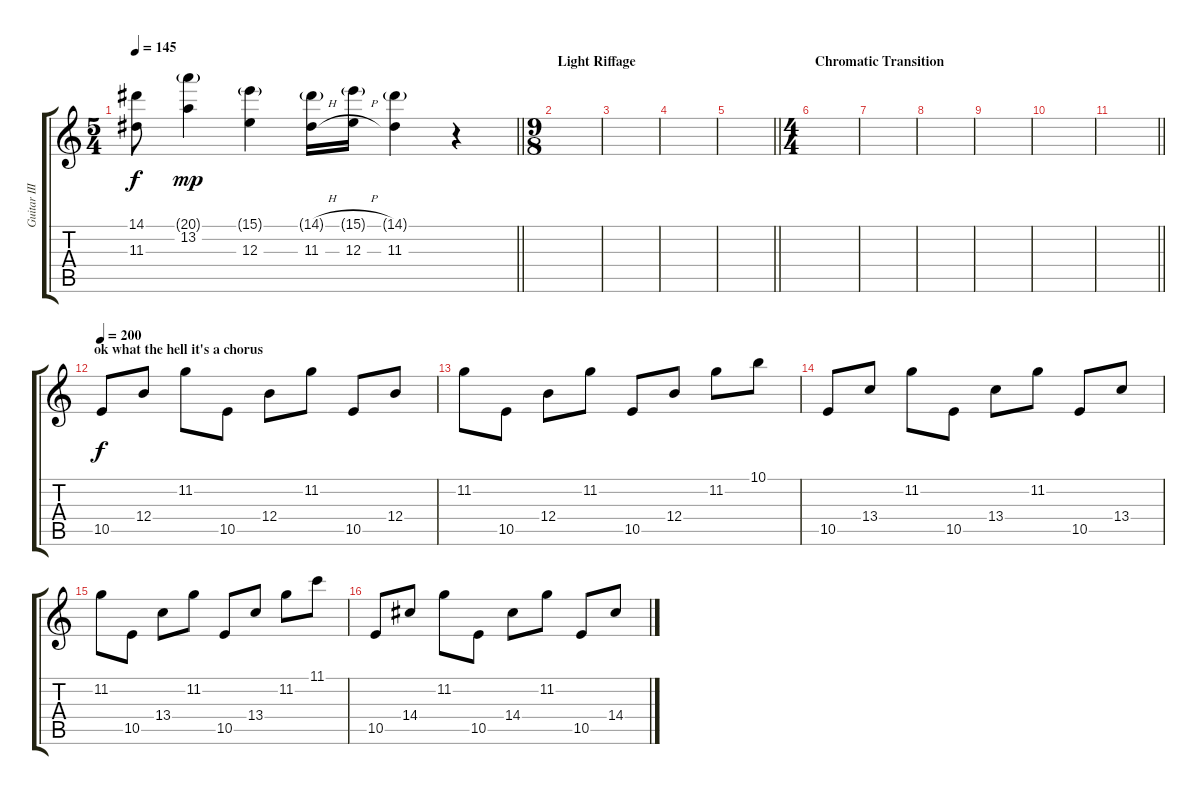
\track ("Guitar III/Keys" "Guitar III") {instrument distortionguitar}
\staff {score tabs}
\tuning (Db4 Ab3 E3 B2 Gb2 Db2) {hide}
\ts (5 4)
\tempo 145
\clef g2
\barLineRight lightlight
\ks c
(14.1{t} 11.3{t}).8{dy f} (20.1{g} 13.2).4{dy mp} (15.1{g} 12.3).4 (14.1{h g} 11.3{h}).16 (15.1{h g} 12.3{h}).16 (14.1{g} 11.3).4 r.4 |
\ts (9 8)
\section ("" "Light Riffage")
|
|
|
\barLineRight lightlight
|
\ts (4 4)
\section ("" "Chromatic Transition")
|
|
|
|
|
\barLineRight lightlight
|
\section ("" "ok what the hell it's a chorus")
\tempo 200
10.5.8{dy f volume 16} 12.4.8 11.2.8 10.5.8 12.4.8 11.2.8 10.5.8 12.4.8 |
11.2.8 10.5.8 12.4.8 11.2.8 10.5.8 12.4.8 11.2.8 10.1.8 |
10.5.8 13.4.8 11.2.8 10.5.8 13.4.8 11.2.8 10.5.8 13.4.8 |
11.2.8 10.5.8 13.4.8 11.2.8 10.5.8 13.4.8 11.2.8 11.1.8 |
10.5.8 14.4.8 11.2.8 10.5.8 14.4.8 11.2.8 10.5.8 14.4.8
